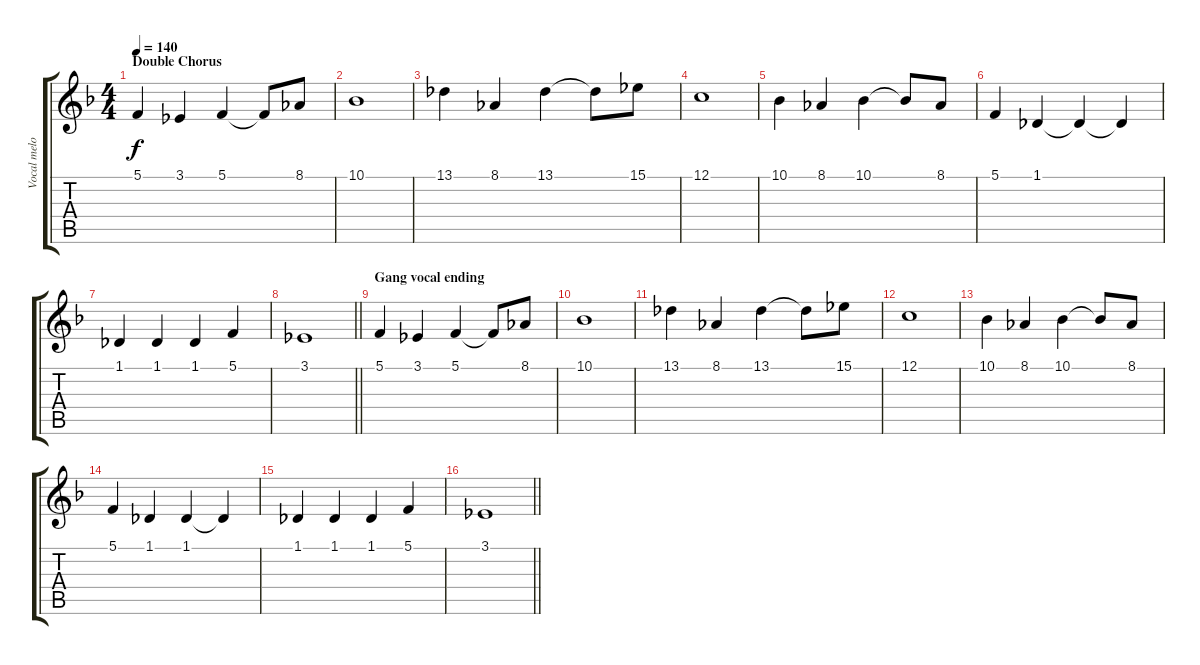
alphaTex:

\track ("Vocal melody" "Vocal melo") {instrument lead6voice}
\staff {score tabs}
\tuning (C4 G3 Eb3 Bb2 F2 C2) {hide}
\ts (4 4)
\section ("" "Double Chorus")
\tempo 140
\clef g2
\ks dminor
5.1.4{dy f} 3.1.4 5.1.4 5.1{t}.8 8.1.8 |
10.1.1 |
13.1.4 8.1.4 13.1.4 13.1{t}.8 15.1.8 |
12.1.1 |
10.1.4 8.1.4 10.1.4 10.1{t}.8 8.1.8 |
5.1.4 1.1.4 1.1{t}.4 1.1{t}.4 |
1.1.4 1.1.4 1.1.4 5.1.4 |
\barLineRight lightlight
3.1.1 |
\section ("" "Gang vocal ending")
5.1.4 3.1.4 5.1.4 5.1{t}.8 8.1.8 |
10.1.1 |
13.1.4 8.1.4 13.1.4 13.1{t}.8 15.1.8 |
12.1.1 |
10.1.4 8.1.4 10.1.4 10.1{t}.8 8.1.8 |
5.1.4 1.1.4 1.1.4 1.1{t}.4 |
1.1.4 1.1.4 1.1.4 5.1.4 |
\barLineRight lightlight
3.1.1
